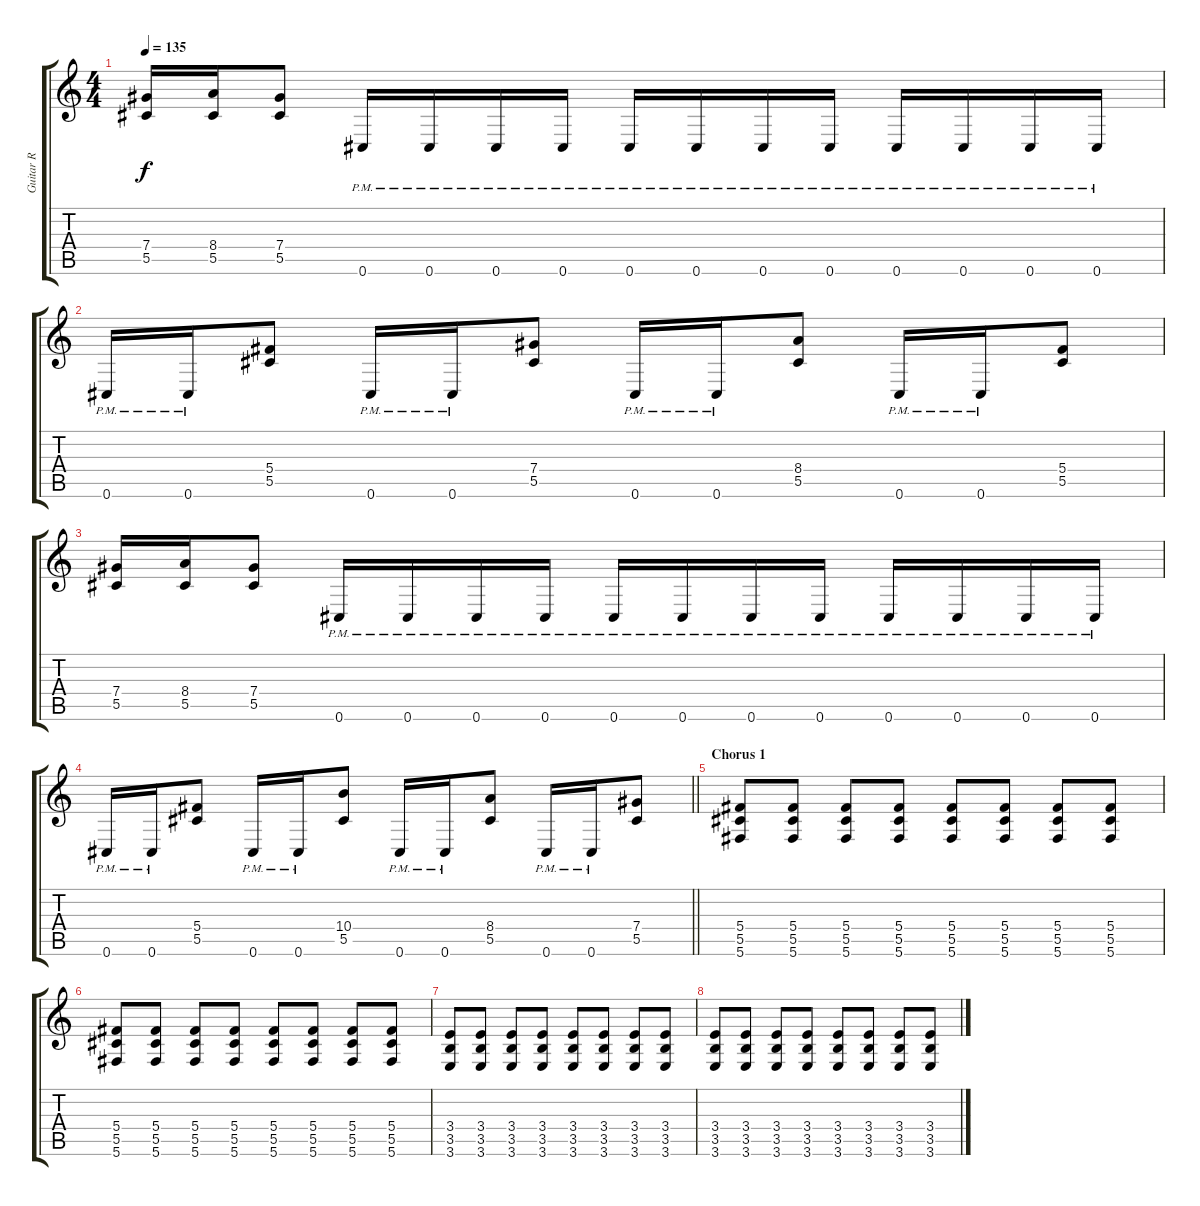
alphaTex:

\track ("Guitar R" "Guitar R") {instrument overdrivenguitar}
\staff {score tabs}
\tuning (Eb4 Bb3 Gb3 Db3 Ab2 Db2) {hide}
\ts (4 4)
\tempo 135
\clef g2
\ks c
(7.4 5.5).16{dy f} (8.4 5.5).16 (7.4 5.5).8 0.6{pm}.16 0.6{pm}.16 0.6{pm}.16 0.6{pm}.16 0.6{pm}.16 0.6{pm}.16 0.6{pm}.16 0.6{pm}.16 0.6{pm}.16 0.6{pm}.16 0.6{pm}.16 0.6{pm}.16 |
0.6{pm}.16 0.6{pm}.16 (5.4 5.5).8 0.6{pm}.16 0.6{pm}.16 (7.4 5.5).8 0.6{pm}.16 0.6{pm}.16 (8.4 5.5).8 0.6{pm}.16 0.6{pm}.16 (5.4 5.5).8 |
(7.4 5.5).16 (8.4 5.5).16 (7.4 5.5).8 0.6{pm}.16 0.6{pm}.16 0.6{pm}.16 0.6{pm}.16 0.6{pm}.16 0.6{pm}.16 0.6{pm}.16 0.6{pm}.16 0.6{pm}.16 0.6{pm}.16 0.6{pm}.16 0.6{pm}.16 |
\barLineRight lightlight
0.6{pm}.16 0.6{pm}.16 (5.4 5.5).8 0.6{pm}.16 0.6{pm}.16 (10.4 5.5).8 0.6{pm}.16 0.6{pm}.16 (8.4 5.5).8 0.6{pm}.16 0.6{pm}.16 (7.4 5.5).8 |
\section ("" "Chorus 1")
(5.4 5.5 5.6).8 (5.4 5.5 5.6).8 (5.4 5.5 5.6).8 (5.4 5.5 5.6).8 (5.4 5.5 5.6).8 (5.4 5.5 5.6).8 (5.4 5.5 5.6).8 (5.4 5.5 5.6).8 |
(5.4 5.5 5.6).8 (5.4 5.5 5.6).8 (5.4 5.5 5.6).8 (5.4 5.5 5.6).8 (5.4 5.5 5.6).8 (5.4 5.5 5.6).8 (5.4 5.5 5.6).8 (5.4 5.5 5.6).8 |
(3.4 3.5 3.6).8 (3.4 3.5 3.6).8 (3.4 3.5 3.6).8 (3.4 3.5 3.6).8 (3.4 3.5 3.6).8 (3.4 3.5 3.6).8 (3.4 3.5 3.6).8 (3.4 3.5 3.6).8 |
(3.4 3.5 3.6).8 (3.4 3.5 3.6).8 (3.4 3.5 3.6).8 (3.4 3.5 3.6).8 (3.4 3.5 3.6).8 (3.4 3.5 3.6).8 (3.4 3.5 3.6).8 (3.4 3.5 3.6).8
